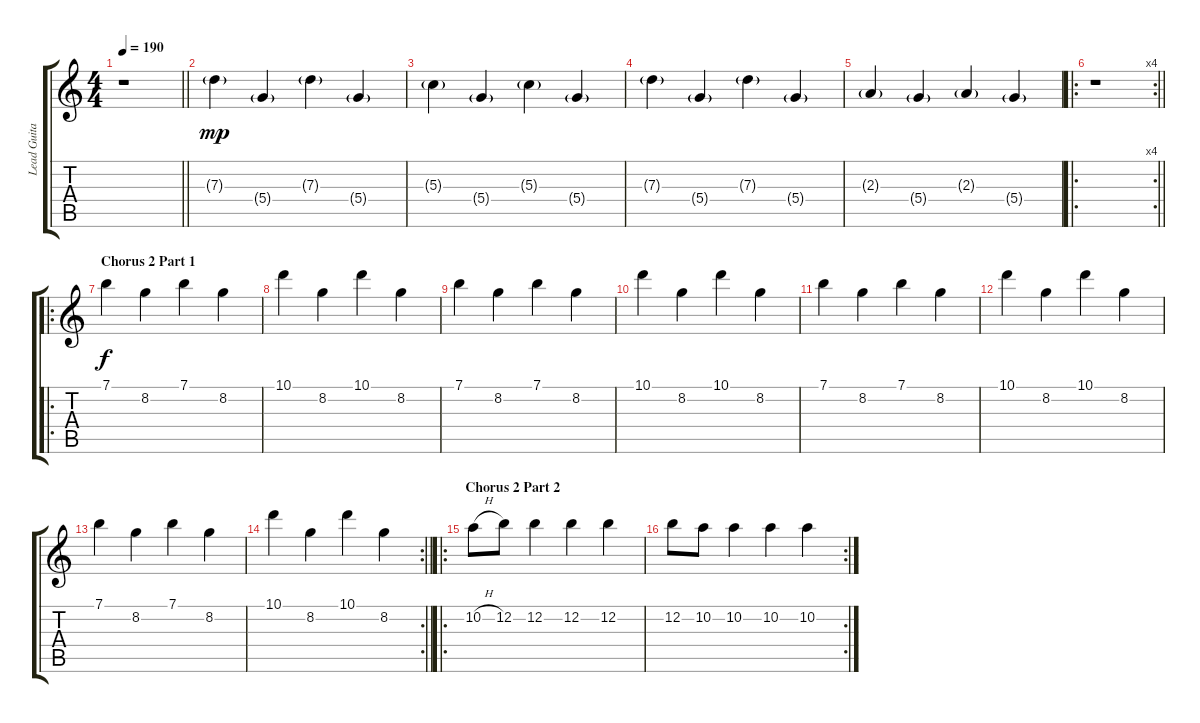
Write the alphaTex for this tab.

\track ("Lead Guitar" "Lead Guita") {instrument overdrivenguitar}
\staff {score tabs}
\tuning (E4 B3 G3 D3 A2 E2) {hide}
\ts (4 4)
\tempo 190
\clef g2
\barLineRight lightlight
\ks c
r.1{dy mp} |
7.3{g}.4 5.4{g}.4 7.3{g}.4 5.4{g}.4 |
5.3{g}.4 5.4{g}.4 5.3{g}.4 5.4{g}.4 |
7.3{g}.4 5.4{g}.4 7.3{g}.4 5.4{g}.4 |
2.3{g}.4 5.4{g}.4 2.3{g}.4 5.4{g}.4 |
\ro
\rc 4
\barLineRight lightlight
r.1 |
\ro
\section ("" "Chorus 2 Part 1")
7.1.4{dy f} 8.2.4 7.1.4 8.2.4 |
10.1.4 8.2.4 10.1.4 8.2.4 |
7.1.4 8.2.4 7.1.4 8.2.4 |
10.1.4 8.2.4 10.1.4 8.2.4 |
7.1.4 8.2.4 7.1.4 8.2.4 |
10.1.4 8.2.4 10.1.4 8.2.4 |
7.1.4 8.2.4 7.1.4 8.2.4 |
\rc 2
\barLineRight lightlight
10.1.4 8.2.4 10.1.4 8.2.4 |
\ro
\section ("" "Chorus 2 Part 2")
10.2{h}.8 12.2.8 12.2.4 12.2.4 12.2.4 |
\rc 2
12.2.8 10.2.8 10.2.4 10.2.4 10.2.4
